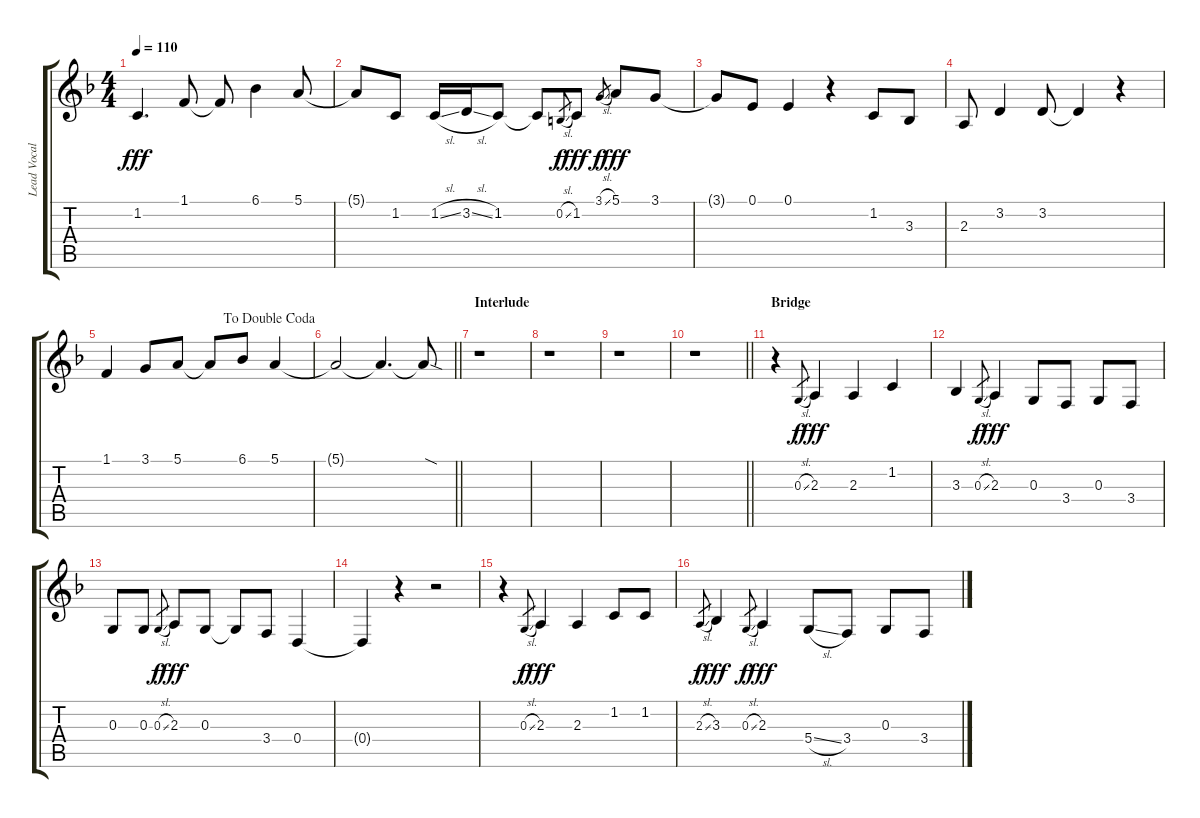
\track ("Lead Vocal" "Lead Vocal") {instrument clarinet}
\staff {score tabs}
\tuning (E4 B3 G3 D3 A2 D2) {hide}
\ts (4 4)
\tempo 110
\clef g2
\ks f
1.2{t}.4{d dy fff} 1.1.8 1.1{t}.8 6.1.4 5.1.8 |
5.1{t}.8 1.2.8 1.2{sl}.16 3.2{sl}.16 1.2.8 1.2{t}.8 0.2{sl}.8{gr dy f} 1.2.8{dy fff} 3.1{sl}.8{gr dy f} 5.1.8{dy fff} 3.1.8 |
3.1{t}.8 0.1.8 0.1.4 r.4 1.2.8 3.3.8 |
2.3.8 3.2.4 3.2.8 3.2{t}.4 r.4 |
\jump dadoublecoda
1.1.4 3.1.8 5.1.8 5.1{t}.8 6.1.8 5.1.4 |
\barLineRight lightlight
5.1{t}.2 5.1{t}.4{d} 5.1{sod t}.8 |
\section ("" "Interlude")
r.1 |
r.1 |
r.1 |
\barLineRight lightlight
r.1 |
\section ("" "Bridge")
r.4 0.3{sl}.8{gr dy f} 2.3.4{dy fff} 2.3.4 1.2.4 |
3.3.4 0.3{sl}.8{gr dy f} 2.3.4{dy fff} 0.3.8 3.4.8 0.3.8 3.4.8 |
0.3.8 0.3.8 0.3{sl}.8{gr dy f} 2.3.8{dy fff} 0.3.8 0.3{t}.8 3.4.8 0.4.4 |
0.4{t}.4 r.4 r.2 |
r.4 0.3{sl}.8{gr dy f} 2.3.4{dy fff} 2.3.4 1.2.8 1.2.8 |
2.3{sl}.8{gr dy f} 3.3.4{dy fff} 0.3{sl}.8{gr dy f} 2.3.4{dy fff} 5.4{sl}.8 3.4.8 0.3.8 3.4.8
